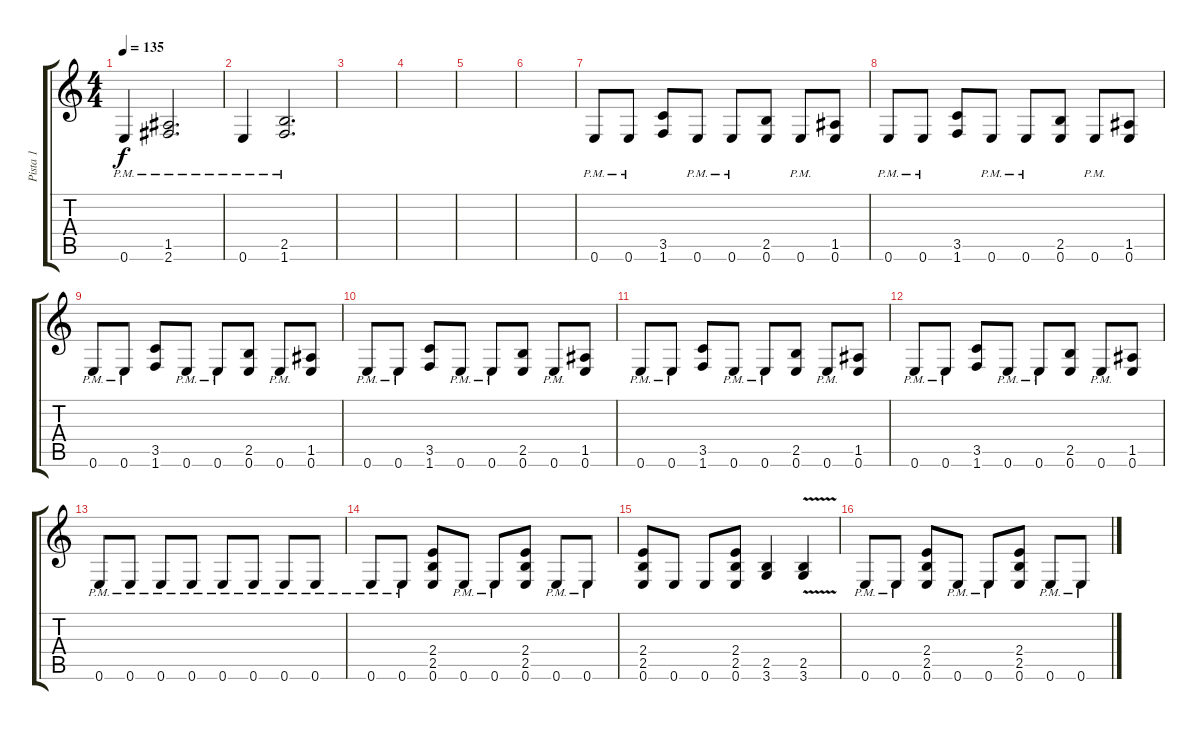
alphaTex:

\track ("Pista 1" "Pista 1") {instrument distortionguitar}
\staff {score tabs}
\tuning (E4 B3 G3 D3 A2 E2) {hide}
\ts (4 4)
\tempo 135
\clef g2
\ks c
0.6{pm}.4{dy f} (1.5{pm} 2.6{pm}).2{d} |
0.6{pm}.4 (2.5{pm} 1.6{pm}).2{d} |
|
|
|
|
0.6{pm}.8 0.6{pm}.8 (3.5 1.6).8 0.6{pm}.8 0.6{pm}.8 (2.5 0.6).8 0.6{pm}.8 (1.5 0.6).8 |
0.6{pm}.8 0.6{pm}.8 (3.5 1.6).8 0.6{pm}.8 0.6{pm}.8 (2.5 0.6).8 0.6{pm}.8 (1.5 0.6).8 |
0.6{pm}.8 0.6{pm}.8 (3.5 1.6).8 0.6{pm}.8 0.6{pm}.8 (2.5 0.6).8 0.6{pm}.8 (1.5 0.6).8 |
0.6{pm}.8 0.6{pm}.8 (3.5 1.6).8 0.6{pm}.8 0.6{pm}.8 (2.5 0.6).8 0.6{pm}.8 (1.5 0.6).8 |
0.6{pm}.8 0.6{pm}.8 (3.5 1.6).8 0.6{pm}.8 0.6{pm}.8 (2.5 0.6).8 0.6{pm}.8 (1.5 0.6).8 |
0.6{pm}.8 0.6{pm}.8 (3.5 1.6).8 0.6{pm}.8 0.6{pm}.8 (2.5 0.6).8 0.6{pm}.8 (1.5 0.6).8 |
0.6{pm}.8 0.6{pm}.8 0.6{pm}.8 0.6{pm}.8 0.6{pm}.8 0.6{pm}.8 0.6{pm}.8 0.6{pm}.8 |
0.6{pm}.8 0.6{pm}.8 (2.4 2.5 0.6).8 0.6{pm}.8 0.6{pm}.8 (2.4 2.5 0.6).8 0.6{pm}.8 0.6{pm}.8 |
(2.4 2.5 0.6).8 0.6.8 0.6.8 (2.4 2.5 0.6).8 (2.5 3.6).4 (2.5{v} 3.6).4 |
0.6{pm}.8 0.6{pm}.8 (2.4 2.5 0.6).8 0.6{pm}.8 0.6{pm}.8 (2.4 2.5 0.6).8 0.6{pm}.8 0.6{pm}.8
